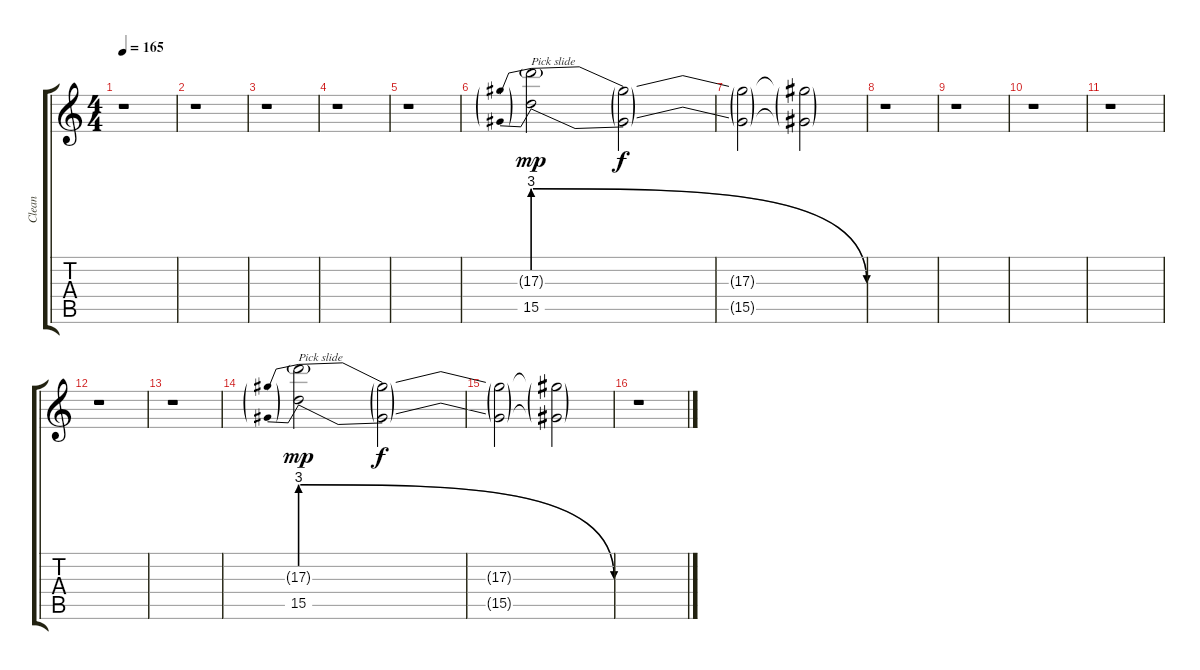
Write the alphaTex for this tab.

\track ("Clean" "Clean") {instrument electricguitarclean}
\staff {score tabs}
\tuning (C4 G3 Eb3 Bb2 F2 C2) {hide}
\ts (4 4)
\tempo 165
\clef g2
\ks c
r.1{dy f} |
r.1 |
r.1 |
r.1 |
r.1 |
(17.3{be (prebendrelease 0 12 60 0) g} 15.5{be (prebendrelease 0 12 60 0)}).2{txt "Pick slide" dy mp volume 15 balance 14 instrument distortionguitar} (17.3{t} 15.5{t}).2{dy f balance 2} |
(17.3{t} 15.5{t}).2 (17.3{t} 15.5{t}).2 |
r.1 |
r.1 |
r.1 |
r.1 |
r.1 |
r.1 |
(17.3{be (prebendrelease 0 12 60 0) g} 15.5{be (prebendrelease 0 12 60 0)}).2{txt "Pick slide" dy mp volume 15 balance 14 instrument distortionguitar} (17.3{t} 15.5{t}).2{dy f balance 2} |
(17.3{t} 15.5{t}).2 (17.3{t} 15.5{t}).2 |
r.1
